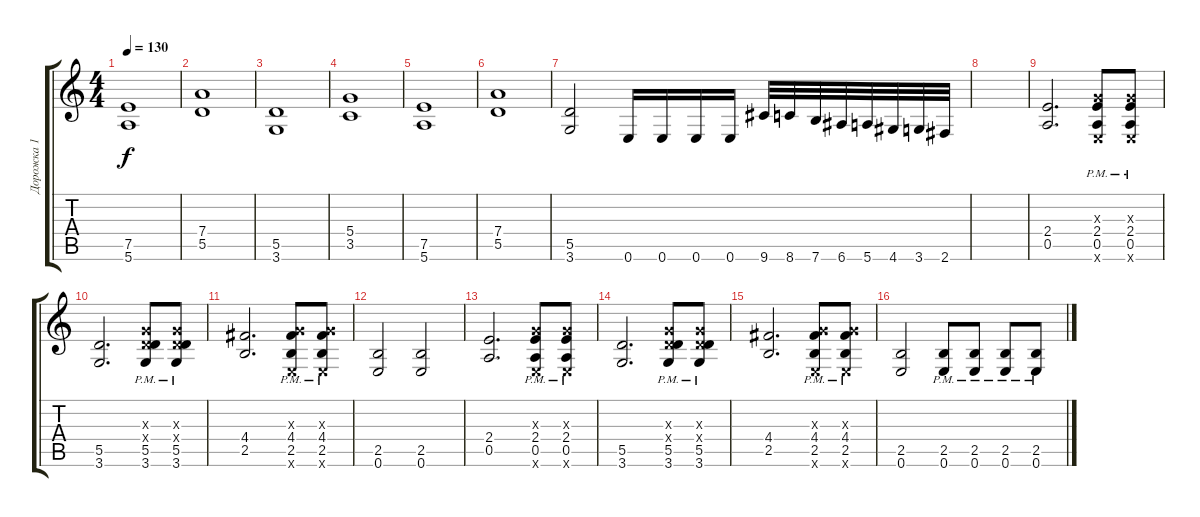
\track ("Дорожка 1" "Дорожка 1") {instrument acousticguitarsteel}
\staff {score tabs}
\tuning (E4 B3 G3 D3 A2 E2) {hide}
\ts (4 4)
\tempo 130
\clef g2
\ks c
(7.5 5.6).1{dy f} |
(7.4 5.5).1 |
(5.5 3.6).1 |
(5.4 3.5).1 |
(7.5 5.6).1 |
(7.4 5.5).1 |
(5.5 3.6).2 0.6.16 0.6.16 0.6.16 0.6.16 9.6.32 8.6.32 7.6.32 6.6.32 5.6.32 4.6.32 3.6.32 2.6.32 |
|
(2.4 0.5).2{d} (0.3{x} 2.4{pm} 0.5{pm} 0.6{x}).8 (0.3{x} 2.4{pm} 0.5{pm} 0.6{x}).8 |
(5.5 3.6).2{d} (0.3{x} 0.4{x} 5.5{pm} 3.6{pm}).8 (0.3{x} 0.4{x} 5.5{pm} 3.6{pm}).8 |
(4.4 2.5).2{d} (0.3{x} 4.4{pm} 2.5{pm} 0.6{x}).8 (0.3{x} 4.4{pm} 2.5{pm} 0.6{x}).8 |
(2.5 0.6).2 (2.5 0.6).2 |
(2.4 0.5).2{d} (0.3{x} 2.4{pm} 0.5{pm} 0.6{x}).8 (0.3{x} 2.4{pm} 0.5{pm} 0.6{x}).8 |
(5.5 3.6).2{d} (0.3{x} 0.4{x} 5.5{pm} 3.6{pm}).8 (0.3{x} 0.4{x} 5.5{pm} 3.6{pm}).8 |
(4.4 2.5).2{d} (0.3{x} 4.4{pm} 2.5{pm} 0.6{x}).8 (0.3{x} 4.4{pm} 2.5{pm} 0.6{x}).8 |
(2.5 0.6).2 (2.5{pm} 0.6{pm}).8 (2.5{pm} 0.6{pm}).8 (2.5{pm} 0.6{pm}).8 (2.5{pm} 0.6{pm}).8
